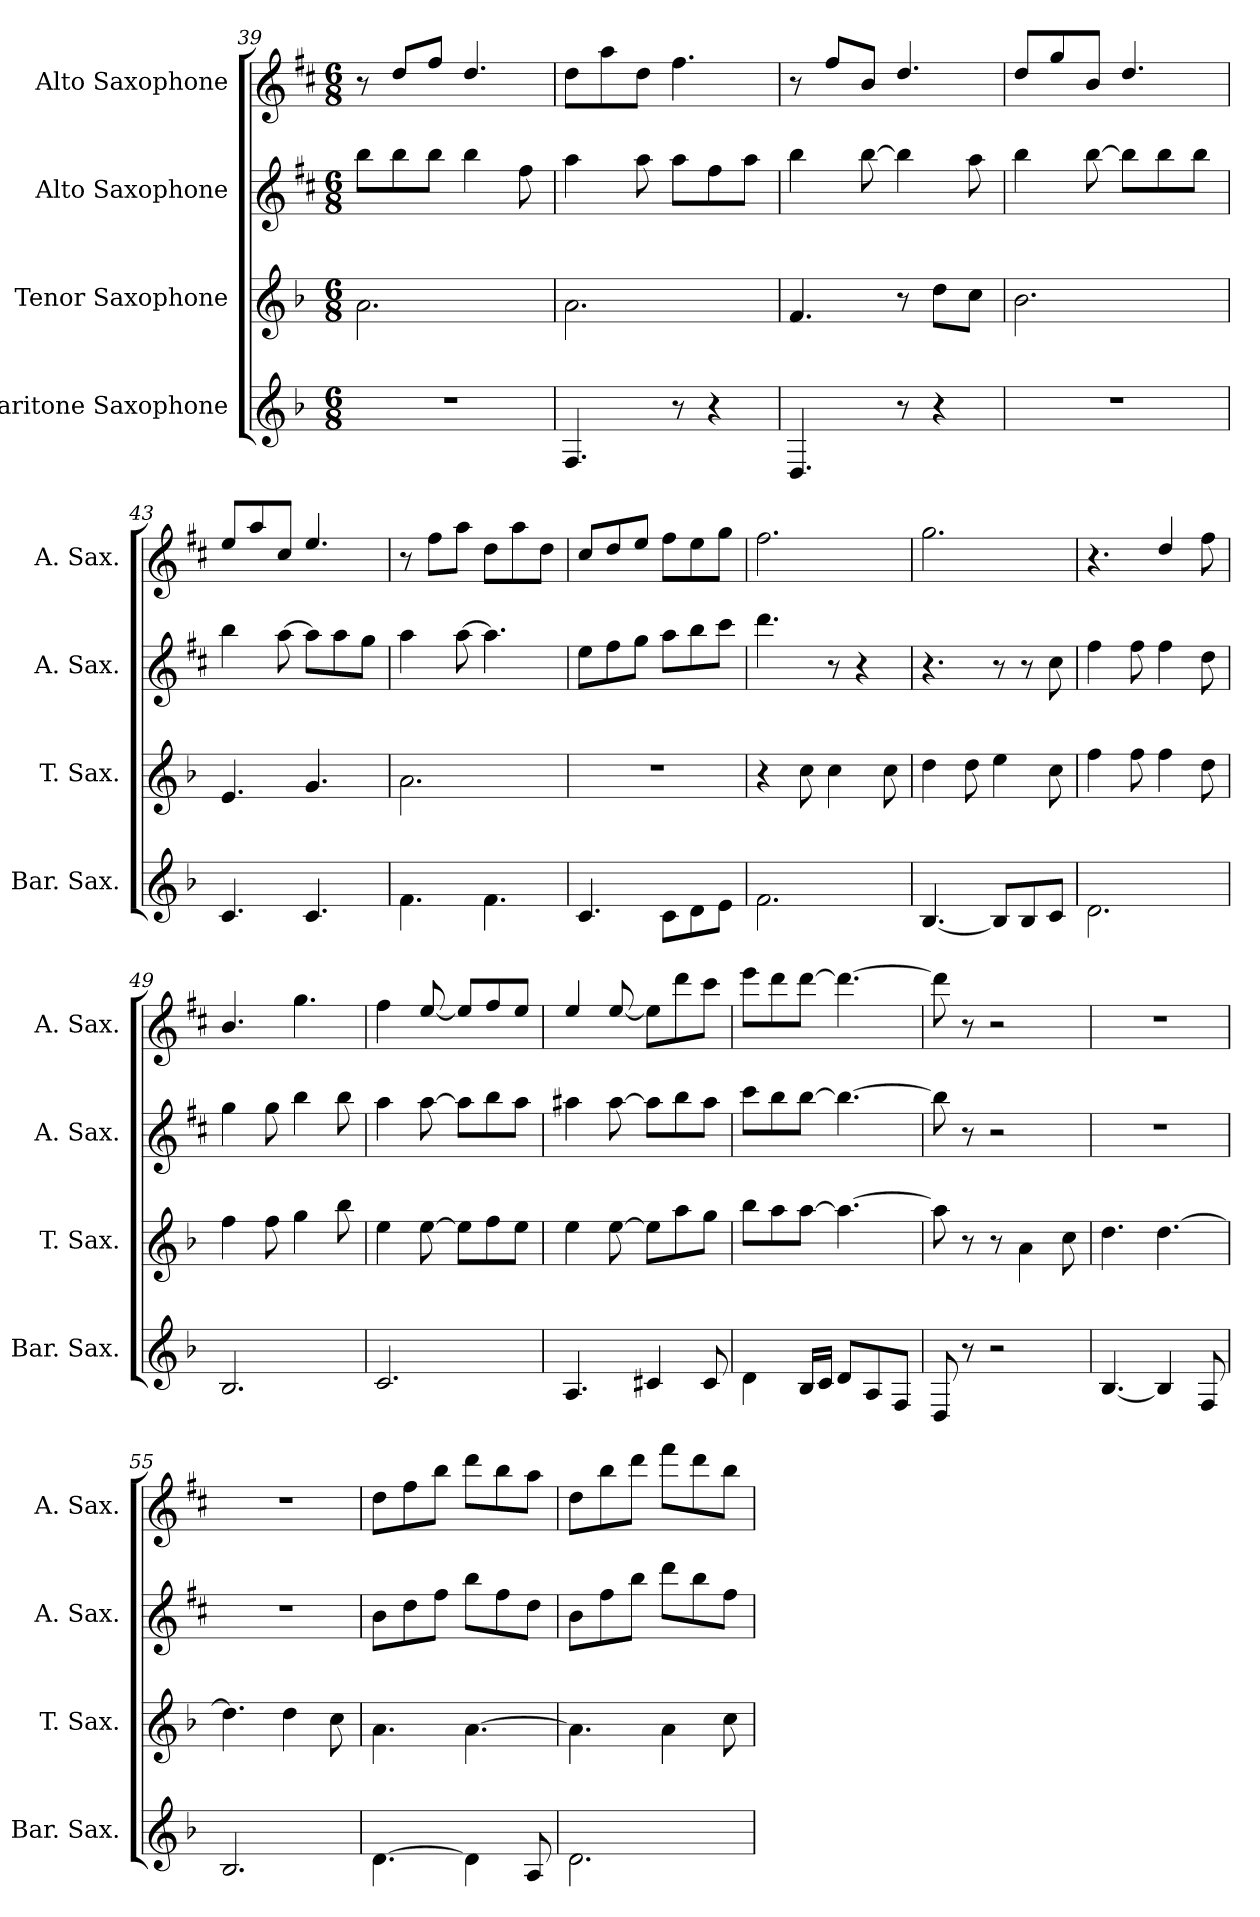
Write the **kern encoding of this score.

**kern	**kern	**kern	**kern
*part4	*part3	*part2	*part1
*staff4	*staff3	*staff2	*staff1
*I"Baritone Saxophone	*I"Tenor Saxophone	*I"Alto Saxophone	*I"Alto Saxophone
*I'Bar. Sax.	*I'T. Sax.	*I'A. Sax.	*I'A. Sax.
*clefG2	*clefG2	*clefG2	*clefG2
*ITrd12c21	*ITrd8c14	*ITrd5c9	*ITrd5c9
*k[b-]	*k[b-]	*k[b-]	*k[b-]
*M6/8	*M6/8	*M6/8	*M6/8
=39	=39	=39	=39
2.r	2.A\	8dd\L	8r
.	.	8dd\	8f/L
.	.	8dd\J	8a/J
.	.	4dd\	4.f/
.	.	8a\	.
=40	=40	=40	=40
4.FF/	2.A\	4cc\	8f\L
.	.	.	8cc\
.	.	8cc\	8f\J
8r	.	8cc\L	4.a\
4r	.	8a\	.
.	.	8cc\J	.
=41	=41	=41	=41
4.DD/	4.F/	4dd\	8r
.	.	.	8a/L
.	.	[8dd\	8d/J
8r	8r	4dd\]	4.f/
4r	8d\L	.	.
.	8c\J	8cc\	.
!!LO:PB:g=z
=42	=42	=42	=42
2.r	2.B-\	4dd\	8f/L
.	.	.	8b-/
.	.	[8dd\	8d/J
.	.	8dd\L]	4.f/
.	.	8dd\	.
.	.	8dd\J	.
=43	=43	=43	=43
4.C/	4.E/	4dd\	8g/L
.	.	.	8cc/
.	.	[8cc\	8e/J
4.C/	4.G/	8cc\L]	4.g/
.	.	8cc\	.
.	.	8b-\J	.
=44	=44	=44	=44
4.F\	2.A\	4cc\	8r
.	.	.	8a\L
.	.	[8cc\	8cc\J
4.F\	.	4.cc\]	8f\L
.	.	.	8cc\
.	.	.	8f\J
=45	=45	=45	=45
4.C/	2.r	8g\L	8e/L
.	.	8a\	8f/
.	.	8b-\J	8g/J
8C\L	.	8cc\L	8a\L
8D\	.	8dd\	8g\
8E\J	.	8ee\J	8b-\J
=46	=46	=46	=46
2.F\	4r	4.ff\	2.a\
.	8c\	.	.
.	4c\	8r	.
.	.	4r	.
.	8c\	.	.
=47	=47	=47	=47
[4.BB-/	4d\	4.r	2.b-\
.	8d\	.	.
8BB-/L]	4e\	8r	.
8BB-/	.	8r	.
8C/J	8c\	8e\	.
!!LO:LB:g=z
=48	=48	=48	=48
2.D\	4f\	4a\	4.r
.	8f\	8a\	.
.	4f\	4a\	4f/
.	8d\	8f\	8a\
=49	=49	=49	=49
2.BB-/	4f\	4b-\	4.d/
.	8f\	8b-\	.
.	4g\	4dd\	4.b-\
.	8b-\	8dd\	.
=50	=50	=50	=50
2.C/	4e\	4cc\	4a\
.	[8e\	[8cc\	[8g/
.	8e\L]	8cc\L]	8g/L]
.	8f\	8dd\	8a/
.	8e\J	8cc\J	8g/J
=51	=51	=51	=51
4.AA/	4e\	4cc#X\	4g/
.	[8e\	[8cc#\	[8g/
4C#X/	8e\L]	8cc#\L]	8g\L]
.	8a\	8dd\	8ff\
8C#/	8g\J	8cc#\J	8ee\J
=52	=52	=52	=52
4D\	8b-\L	8ee\L	8gg\L
.	8a\	8dd\	8ff\
16BB-/LL	[8a\J	[8dd\J	[8ff\J
16C/JJ	.	.	.
8D/L	4.a\_	4.dd\_	4.ff\_
8AA/	.	.	.
8FF/J	.	.	.
=53	=53	=53	=53
8DD/	8a\]	8dd\]	8ff\]
8r	8r	8r	8r
2r	8r	2r	2r
.	4A\	.	.
.	8c\	.	.
!!LO:LB:g=z
=54	=54	=54	=54
[4.BB-/	4.d\	2.r	2.r
4BB-/]	[4.d\	.	.
8FF/	.	.	.
=55	=55	=55	=55
2.BB-/	4.d\]	2.r	2.r
.	4d\	.	.
.	8c\	.	.
=56	=56	=56	=56
[4.D\	4.A\	8d\L	8f\L
.	.	8f\	8a\
.	.	8a\J	8dd\J
4D\]	[4.A\	8dd\L	8ff\L
.	.	8a\	8dd\
8AA/	.	8f\J	8cc\J
=57	=57	=57	=57
2.D\	4.A\]	8d\L	8f\L
.	.	8a\	8dd\
.	.	8dd\J	8ff\J
.	4A\	8ff\L	8aa\L
.	.	8dd\	8ff\
.	8c\	8a\J	8dd\J
=	=	=	=
*-	*-	*-	*-
